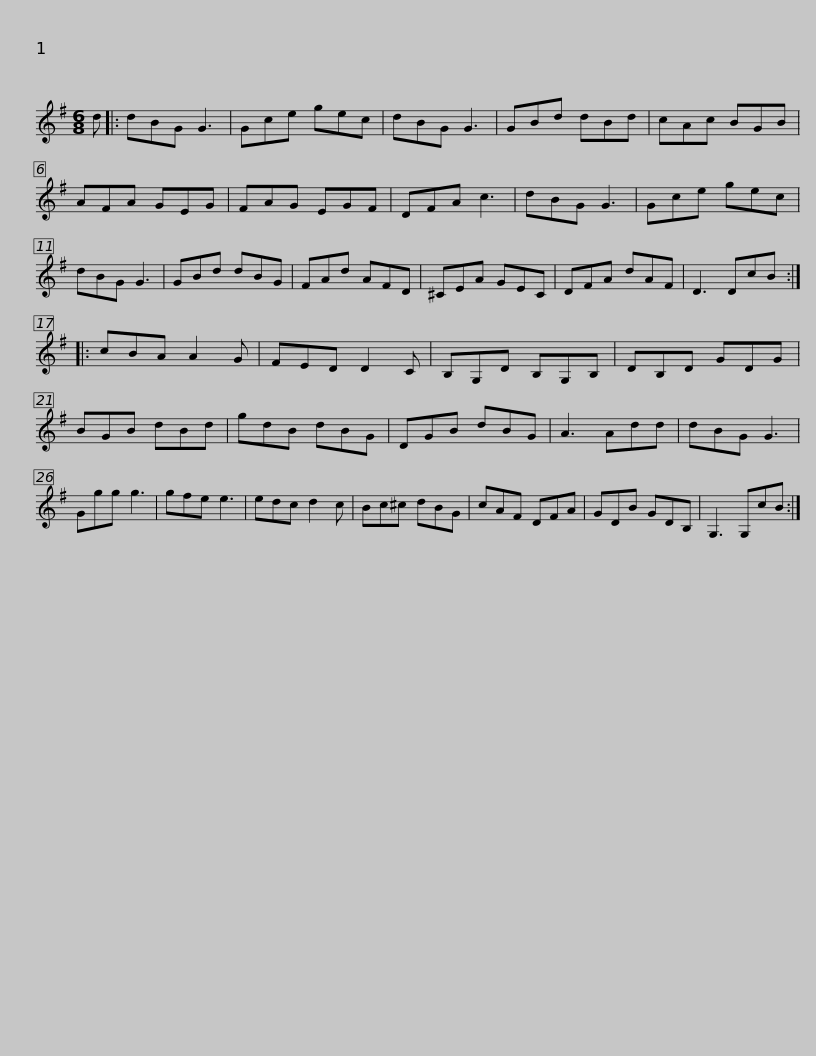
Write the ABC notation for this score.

X:1
L:1/8
M:6/8
I:linebreak $
K:G
V:1 treble
V:1
 d |: dBG G3 | Gce gec | dBG G3 | GBd dBd | %5
 cAc BGB | AFA GEG | FAG EGF |$ DFA c3 | dBG G3 | %10
 Gce gec | dBG G3 | GBd dBG | FAd AFD | ^CEA GEC | %15
 DFA dAF |$ D3 DcB :: cBA A2 G | FED D2 C | B,G,D B,G,B, | %20
 DB,D GDG | BGB dBd | gdB dBG |$ DGB dBG | A3 Add | %25
 dBG G3 | Ggg g3 | gfe e3 | edc d2 c | Bc^c dBG | %30
 cAF DFA |$ GDB GDB, | G,3 G,cB :| %33
